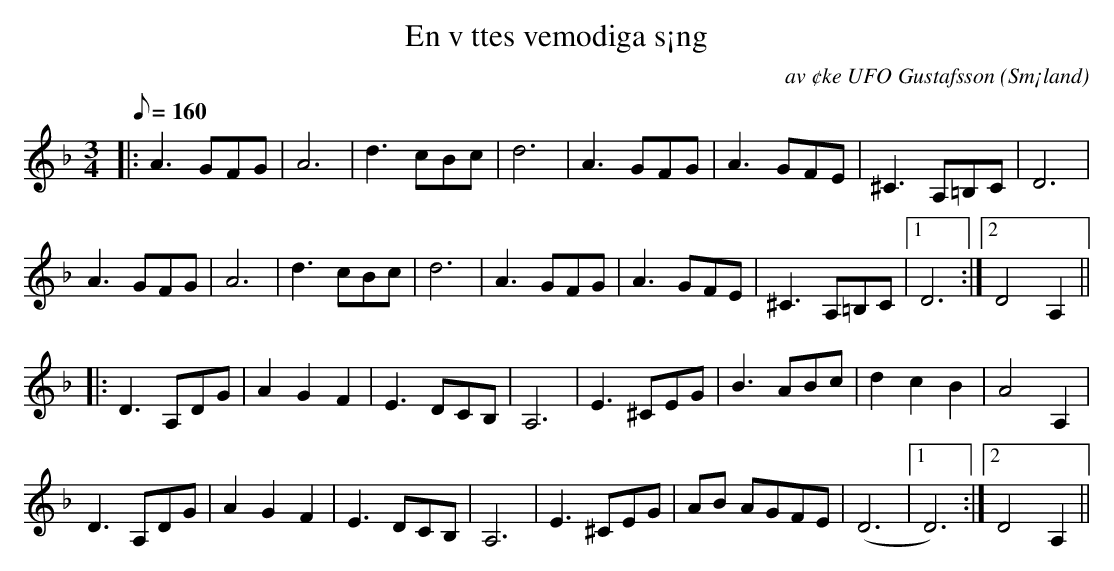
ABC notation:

X:1
T:En v ttes vemodiga s¡ng
C:av ¢ke UFO Gustafsson
O:Sm¡land
M:3/4
L:1/8
Q:160
K:F
|: A3 GFG | A6 | d3 cBc | d6 | A3 GFG | A3 GFE | ^C3 A,=B,C | D6 |
   A3 GFG | A6 | d3 cBc | d6 | A3 GFG | A3 GFE | ^C3 A,=B,C |1 D6 :|2 D4 A,2 ||
|: D3 A,DG | A2 G2 F2 | E3 DCB, | A,6 | E3 ^CEG | B3 ABc | d2 c2 B2 | A4 A,2 |
   D3 A,DG | A2 G2 F2 | E3 DCB, | A,6 | E3 ^CEG | AB AGFE | (D6 |1 D6) :|2 D4 A,2 ||
